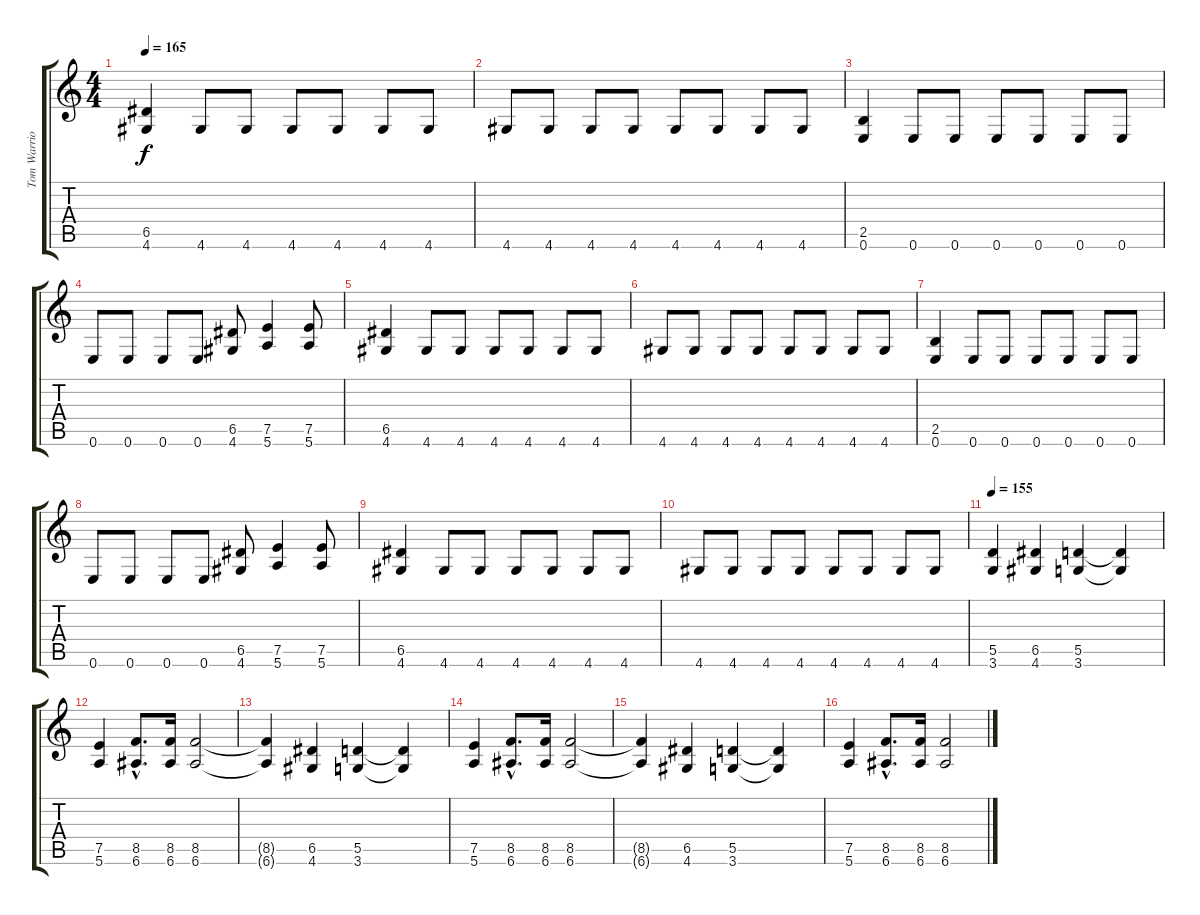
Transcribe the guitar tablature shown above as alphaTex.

\track ("Tom Warrior" "Tom Warrio") {instrument overdrivenguitar}
\staff {score tabs}
\tuning (E4 B3 G3 D3 A2 E2) {hide}
\ts (4 4)
\tempo 165
\clef g2
\ks c
(6.5 4.6).4{dy f} 4.6.8 4.6.8 4.6.8 4.6.8 4.6.8 4.6.8 |
4.6.8 4.6.8 4.6.8 4.6.8 4.6.8 4.6.8 4.6.8 4.6.8 |
(2.5 0.6).4 0.6.8 0.6.8 0.6.8 0.6.8 0.6.8 0.6.8 |
0.6.8 0.6.8 0.6.8 0.6.8 (6.5 4.6).8 (7.5 5.6).4 (7.5 5.6).8 |
(6.5 4.6).4 4.6.8 4.6.8 4.6.8 4.6.8 4.6.8 4.6.8 |
4.6.8 4.6.8 4.6.8 4.6.8 4.6.8 4.6.8 4.6.8 4.6.8 |
(2.5 0.6).4 0.6.8 0.6.8 0.6.8 0.6.8 0.6.8 0.6.8 |
0.6.8 0.6.8 0.6.8 0.6.8 (6.5 4.6).8 (7.5 5.6).4 (7.5 5.6).8 |
(6.5 4.6).4 4.6.8 4.6.8 4.6.8 4.6.8 4.6.8 4.6.8 |
4.6.8 4.6.8 4.6.8 4.6.8 4.6.8 4.6.8 4.6.8 4.6.8 |
\tempo 155
(5.5 3.6).4 (6.5 4.6).4 (5.5 3.6).4 (5.5{t} 3.6{t}).4 |
(7.5 5.6).4 (8.5{hac} 6.6{hac}).8{d} (8.5 6.6).16 (8.5 6.6).2 |
(8.5{t} 6.6{t}).4 (6.5 4.6).4 (5.5 3.6).4 (5.5{t} 3.6{t}).4 |
(7.5 5.6).4 (8.5{hac} 6.6{hac}).8{d} (8.5 6.6).16 (8.5 6.6).2 |
(8.5{t} 6.6{t}).4 (6.5 4.6).4 (5.5 3.6).4 (5.5{t} 3.6{t}).4 |
(7.5 5.6).4 (8.5{hac} 6.6{hac}).8{d} (8.5 6.6).16 (8.5 6.6).2
